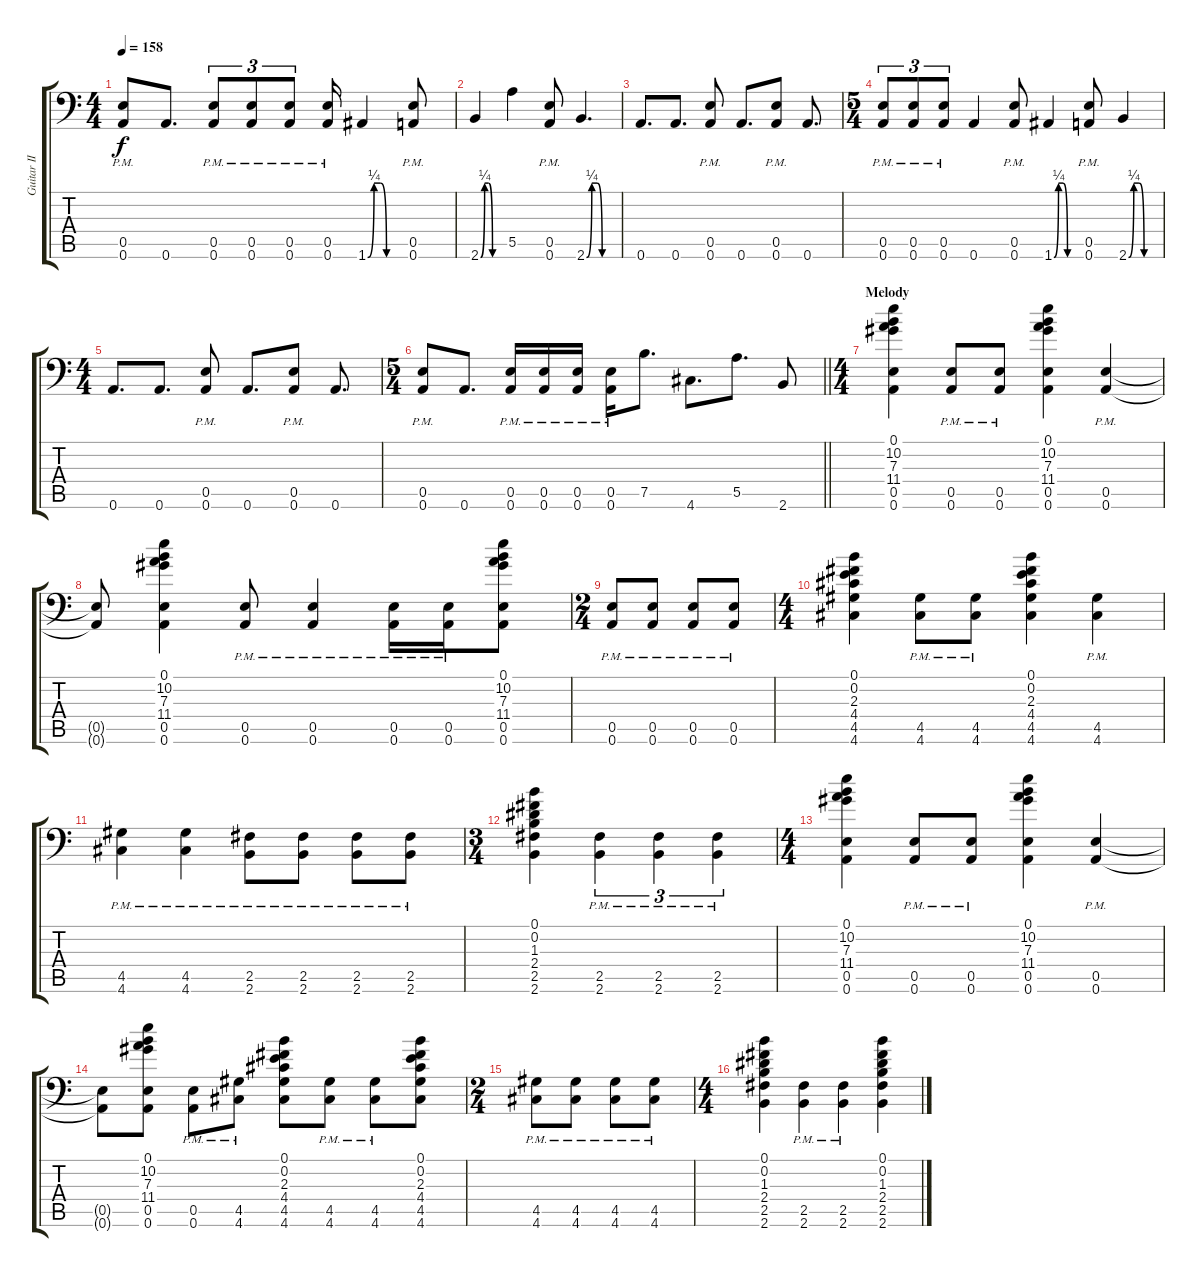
\track ("Guitar II" "Guitar II") {instrument overdrivenguitar}
\staff {score tabs}
\tuning (B3 Gb3 D3 A2 E2 A1) {hide}
\ts (4 4)
\tempo 158
\clef f4
\ks c
(0.5{pm} 0.6{pm}).8{dy f} 0.6.8{d} (0.5{pm} 0.6{pm}).8{tu (3 2)} (0.5{pm} 0.6{pm}).8{tu (3 2)} (0.5{pm} 0.6{pm}).8{tu (3 2)} (0.5{pm} 0.6{pm}).16 1.6{be (custom 0 0 10 1 20 1 30 0 60 0)}.4 (0.5{pm} 0.6{pm}).8 |
2.6{be (custom 0 0 10 1 20 1 30 0 60 0)}.4 5.5.4 (0.5{pm} 0.6{pm}).8 2.6{be (custom 0 0 10 1 20 1 30 0 60 0)}.4{d} |
0.6.8{d} 0.6.8{d} (0.5{pm} 0.6{pm}).8 0.6.8{d} (0.5{pm} 0.6{pm}).8 0.6.8{d} |
\ts (5 4)
(0.5{pm} 0.6{pm}).8{tu (3 2)} (0.5{pm} 0.6{pm}).8{tu (3 2)} (0.5{pm} 0.6{pm}).8{tu (3 2)} 0.6.4 (0.5{pm} 0.6{pm}).8 1.6{be (custom 0 0 10 1 20 1 30 0 60 0)}.4 (0.5{pm} 0.6{pm}).8 2.6{be (custom 0 0 10 1 20 1 30 0 60 0)}.4 |
\ts (4 4)
0.6.8{d} 0.6.8{d} (0.5{pm} 0.6{pm}).8 0.6.8{d} (0.5{pm} 0.6{pm}).8 0.6.8{d} |
\ts (5 4)
\barLineRight lightlight
(0.5{pm} 0.6{pm}).8 0.6.8{d} (0.5{pm} 0.6{pm}).16 (0.5{pm} 0.6{pm}).16 (0.5{pm} 0.6{pm}).16 (0.5{pm} 0.6{pm}).16 7.5.8{d} 4.6.8{d} 5.5.8{d} 2.6.8 |
\ts (4 4)
\section ("" "Melody")
(0.1 10.2 7.3 11.4 0.5 0.6).4 (0.5{pm} 0.6{pm}).8 (0.5{pm} 0.6{pm}).8 (0.1 10.2 7.3 11.4 0.5 0.6).4 (0.5{pm} 0.6{pm}).4 |
(0.5{t} 0.6{t}).8 (0.1 10.2 7.3 11.4 0.5 0.6).4 (0.5{pm} 0.6{pm}).8 (0.5{pm} 0.6{pm}).4 (0.5{pm} 0.6{pm}).16 (0.5{pm} 0.6{pm}).16 (0.1 10.2 7.3 11.4 0.5 0.6).8 |
\ts (2 4)
(0.5{pm} 0.6{pm}).8 (0.5{pm} 0.6{pm}).8 (0.5{pm} 0.6{pm}).8 (0.5{pm} 0.6{pm}).8 |
\ts (4 4)
(0.1 0.2 2.3 4.4 4.5 4.6).4 (4.5{pm} 4.6{pm}).8 (4.5{pm} 4.6{pm}).8 (0.1 0.2 2.3 4.4 4.5 4.6).4 (4.5{pm} 4.6{pm}).4 |
(4.5{pm} 4.6{pm}).4 (4.5{pm} 4.6{pm}).4 (2.5{pm} 2.6{pm}).8 (2.5{pm} 2.6{pm}).8 (2.5{pm} 2.6{pm}).8 (2.5{pm} 2.6{pm}).8 |
\ts (3 4)
(0.1 0.2 1.3 2.4 2.5 2.6).4 (2.5{pm} 2.6{pm}).4{tu (3 2)} (2.5{pm} 2.6{pm}).4{tu (3 2)} (2.5{pm} 2.6{pm}).4{tu (3 2)} |
\ts (4 4)
(0.1 10.2 7.3 11.4 0.5 0.6).4 (0.5{pm} 0.6{pm}).8 (0.5{pm} 0.6{pm}).8 (0.1 10.2 7.3 11.4 0.5 0.6).4 (0.5{pm} 0.6{pm}).4 |
(0.5{t} 0.6{t}).8 (0.1 10.2 7.3 11.4 0.5 0.6).8 (0.5{pm} 0.6{pm}).8 (4.5{pm} 4.6{pm}).8 (0.1 0.2 2.3 4.4 4.5 4.6).8 (4.5{pm} 4.6{pm}).8 (4.5{pm} 4.6{pm}).8 (0.1 0.2 2.3 4.4 4.5 4.6).8 |
\ts (2 4)
(4.5{pm} 4.6{pm}).8 (4.5{pm} 4.6{pm}).8 (4.5{pm} 4.6{pm}).8 (4.5{pm} 4.6{pm}).8 |
\ts (4 4)
(0.1 0.2 1.3 2.4 2.5 2.6).4 (2.5{pm} 2.6{pm}).4 (2.5{pm} 2.6{pm}).4 (0.1 0.2 1.3 2.4 2.5 2.6).4
